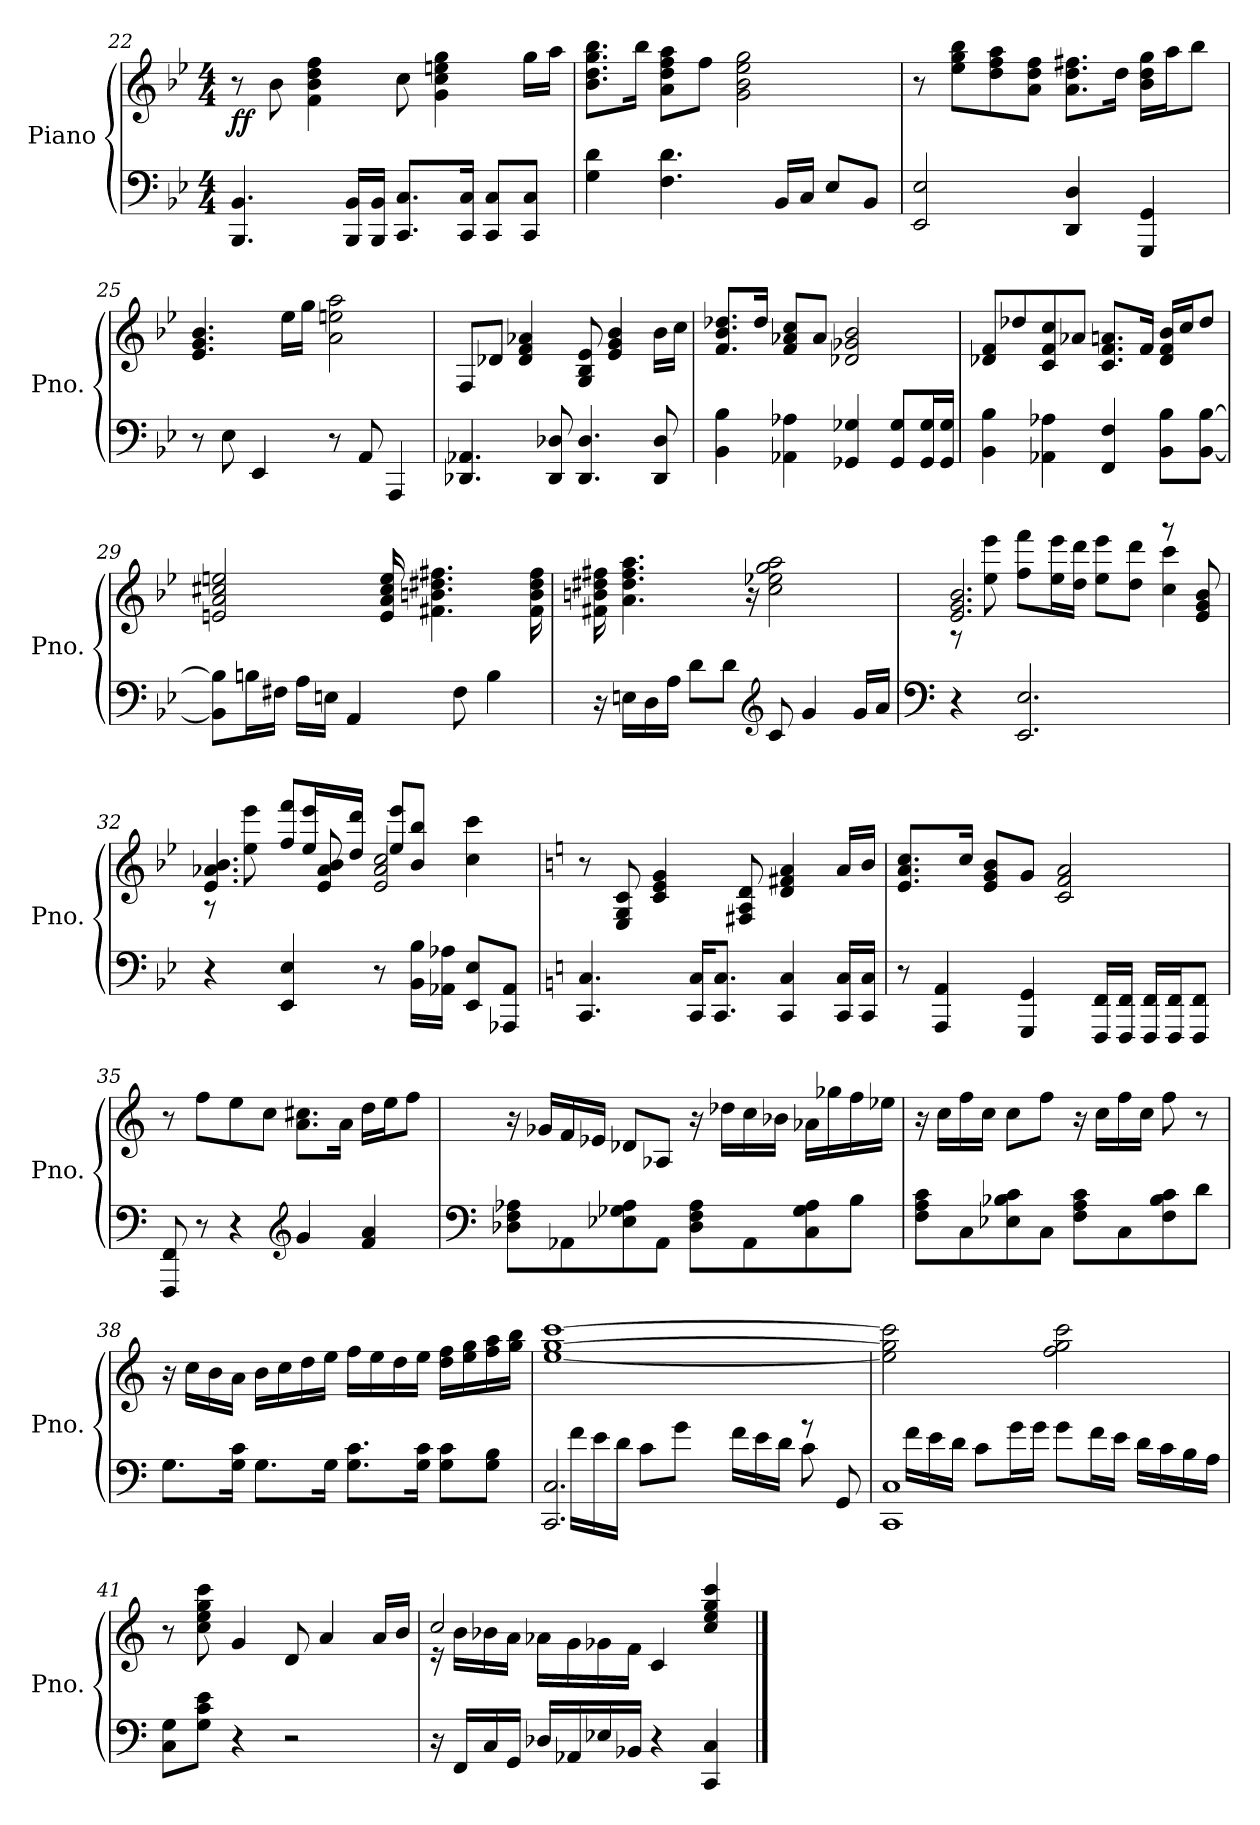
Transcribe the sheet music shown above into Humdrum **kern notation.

**kern	**kern	**dynam
*part1	*part1	*part1
*staff2	*staff1	*staff1/2
*I"Piano	*	*
*I'Pno.	*	*
*clefF4	*clefG2	*
*k[b-e-]	*k[b-e-]	*
*M4/4	*M4/4	*
=22	=22	=22
!	!	!LO:DY:b
4.BBB-/ 4.BB-/	8r	ff
.	8b-\	.
.	4f\ 4b-\ 4dd\ 4ff\	.
16BBB-/ 16BB-/LL	.	.
16BBB-/ 16BB-/JJ	.	.
8.CC/ 8.C/L	8cc\	.
.	4g\ 4cc\ 4een\ 4gg\	.
16CC/ 16C/Jk	.	.
8CC/ 8C/L	.	.
8CC/ 8C/J	16gg\LL	.
.	16aa\JJ	.
=23	=23	=23
4G\ 4d\	8.b-\ 8.dd\ 8.gg\ 8.bb-\L	.
.	16bb-\Jk	.
4.F\ 4.d\	8a\ 8dd\ 8ff\ 8aa\L	.
.	8ff\J	.
.	2g\ 2b-\ 2ee-\ 2gg\	.
16BB-/LL	.	.
16C/JJ	.	.
8E-/L	.	.
8BB-/J	.	.
!!LO:LB:g=z
=24	=24	=24
2EE-/ 2E-/	8r	.
.	8ee-\ 8gg\ 8bb-\L	.
.	8dd\ 8ff\ 8aa\	.
.	8a\ 8dd\ 8ff\J	.
4DD/ 4D/	8.a\ 8.dd\ 8.ff#X\L	.
.	16dd\Jk	.
4GGG/ 4GG/	16b-\ 16dd\ 16gg\LL	.
.	16aa\J	.
.	8bb-\J	.
=25	=25	=25
8r	4.e-/ 4.g/ 4.b-/	.
8E-\	.	.
4EE-/	.	.
.	16ee-\LL	.
.	16gg\JJ	.
8r	2a\ 2een\ 2aa\	.
8AA/	.	.
4AAA/	.	.
=26	=26	=26
4.DD-X/ 4.AA-X/	8F/L	.
.	8d-X/J	.
.	4d-/ 4f/ 4a-X/	.
8DD-/ 8D-X/	.	.
4.DD-/ 4.D-/	8G/ 8B-/ 8e-/	.
.	4e-/ 4g/ 4b-/	.
8DD-/ 8D-/	16b-\LL	.
.	16cc\JJ	.
=27	=27	=27
4BB-\ 4B-\	8.f/ 8.b-/ 8.dd-X/L	.
.	16dd-/Jk	.
4AA-X\ 4A-X\	8f/ 8a-X/ 8cc/L	.
.	8a-/J	.
4GG-X/ 4G-X/	2d-X/ 2g-X/ 2b-/	.
8GG-/ 8G-/L	.	.
16GG-/ 16G-/L	.	.
16GG-/ 16G-/JJ	.	.
!!LO:LB:g=z
=28	=28	=28
4BB-\ 4B-\	8d-X/ 8f/L	.
.	8dd-X/	.
4AA-X\ 4A-X\	8c/ 8f/ 8cc/	.
.	8a-X/J	.
4FF/ 4F/	8.c/ 8.f/ 8.an/L	.
.	16f/Jk	.
8BB-\ 8B-\L	16d-/ 16f/ 16b-/LL	.
.	16cc/J	.
[8BB-\ [8B-\J	8dd-/J	.
=29	=29	=29
8BB-\] 8B-\]L	2en/ 2a/ 2cc#X/ 2een/	.
16Bn\L	.	.
16F#X\JJ	.	.
16A\LL	.	.
16En\JJ	.	.
4AA/	.	.
.	16e/ 16a/ 16cc#/ 16ee/	.
.	4.f#X\ 4.bn\ 4.dd#X\ 4.ff#X\	.
8F#\	.	.
4B\	.	.
.	16f#\ 16b\ 16dd#\ 16ff#\	.
=30	=30	=30
16r	16f#X\ 16bn\ 16dd#X\ 16ff#X\	.
16En\LL	4.a\ 4.dd#\ 4.ff#\ 4.aa\	.
16D\	.	.
16A\JJ	.	.
8d\L	.	.
8d\J	.	.
.	16r	.
*clefG2	*	*
8c/	2cc\ 2ee-X\ 2gg\ 2aa\	.
4g/	.	.
16g/LL	.	.
16a/JJ	.	.
!!LO:LB:g=z
=31	=31	=31
*clefF4	*	*
*	*^	*
4r	2.e-/ 2.g/ 2.b-/	8r	.
.	.	8ee-\ 8eee-\	.
2.EE-/ 2.E-/	.	8ff\ 8fff\L	.
.	.	16ee-\ 16eee-\L	.
.	.	16dd\ 16ddd\JJ	.
.	.	8ee-\ 8eee-\L	.
.	.	8dd\ 8ddd\J	.
.	8r	4cc\ 4ccc\	.
.	8e-/ 8g/ 8b-/	.	.
=32	=32	=32	=32
4r	4.e-/ 4.a-X/ 4.b-/	8r	.
.	.	8ee-\ 8eee-\	.
4EE-/ 4E-/	.	8ff/ 8fff/L	.
.	8e-/ 8a-/ 8b-/	16ee-/ 16eee-/L	.
.	.	16dd/ 16ddd/JJ	.
8r	2e-/ 2a-/ 2cc/	8ee-/ 8eee-/L	.
16BB-\ 16B-\LL	.	8b-/ 8bb-/J	.
16AA-X\ 16A-X\JJ	.	.	.
8EE-/ 8E-/L	.	4cc\ 4ccc\	.
8AAA-X/ 8AA-/J	.	.	.
*	*v	*v	*
=33	=33	=33
*k[]	*k[]	*
4.CC/ 4.C/	8r	.
.	8E/ 8G/ 8c/	.
.	4c/ 4e/ 4g/	.
16CC/ 16C/KL	.	.
8.CC/ 8.C/J	.	.
.	8F#X/ 8A/ 8d/	.
4CC/ 4C/	4d/ 4f#X/ 4a/	.
16CC/ 16C/LL	16a/LL	.
16CC/ 16C/JJ	16b/JJ	.
!!LO:PB:g=z
=34	=34	=34
8r	8.e/ 8.a/ 8.cc/L	.
4AAA/ 4AA/	.	.
.	16cc/Jk	.
.	8e/ 8g/ 8b/L	.
4GGG/ 4GG/	8g/J	.
.	2c/ 2f/ 2a/	.
16FFF/ 16FF/LL	.	.
16FFF/ 16FF/JJ	.	.
16FFF/ 16FF/LL	.	.
16FFF/ 16FF/J	.	.
8FFF/ 8FF/J	.	.
=35	=35	=35
8FFF/ 8FF/	8r	.
8r	8ff\L	.
4r	8ee\	.
.	8cc\J	.
*clefG2	*	*
4g/	8.a\ 8.cc#X\L	.
.	16a\Jk	.
4f/ 4a/	16dd\LL	.
.	16ee\J	.
.	8ff\J	.
=36	=36	=36
*clefF4	*	*
8D-X\ 8F\ 8A-X\L	16r	.
.	16g-X/LL	.
8AA-X\	16f/	.
.	16e-X/JJ	.
8E-X\ 8G-X\ 8A-\	8d-X/L	.
8AA-\J	8A-X/J	.
8D-\ 8F\ 8A-\L	16r	.
.	16dd-X\LL	.
8AA-\	16cc\	.
.	16b-X\JJ	.
8C\ 8G-\ 8A-\	16a-X\LL	.
.	16gg-X\	.
8B\J	16ff\	.
.	16ee-X\JJ	.
!!LO:LB:g=z
=37	=37	=37
8F\ 8A\ 8c\L	16r	.
.	16cc\LL	.
8C\	16ff\	.
.	16cc\JJ	.
8E-X\ 8B-X\ 8c\	8cc\L	.
8C\J	8ff\J	.
8F\ 8A\ 8c\L	16r	.
.	16cc\LL	.
8C\	16ff\	.
.	16cc\JJ	.
8F\ 8B-\ 8c\	8ff\	.
8d\J	8r	.
=38	=38	=38
8.G\L	16r	.
.	16cc\LL	.
.	16b\	.
16G\ 16c\Jk	16a\JJ	.
8.G\L	16b\LL	.
.	16cc\	.
.	16dd\	.
16G\Jk	16ee\JJ	.
8.G\ 8.c\L	16ff\LL	.
.	16ee\	.
.	16dd\	.
16G\ 16c\Jk	16ee\JJ	.
8G\ 8c\L	16dd\ 16ff\LL	.
.	16ee\ 16gg\	.
8G\ 8B\J	16ff\ 16aa\	.
.	16gg\ 16bb\JJ	.
=39	=39	=39
*^	*	*
2.CC/ 2.C/	16ryy	[1ee [1gg [1ccc	.
.	16f\LL	.	.
.	16e\	.	.
.	16d\JJ	.	.
.	8c\L	.	.
.	8g\J	.	.
.	16ryy	.	.
.	16f\LL	.	.
.	16e\	.	.
.	16d\JJ	.	.
8r	8c\	.	.
8GG/	8ryy	.	.
!!LO:LB:g=z
=40	=40	=40	=40
1CC 1C	16ryy	2ee\] 2gg\] 2ccc\]	.
.	16f\LL	.	.
.	16e\	.	.
.	16d\JJ	.	.
.	8c\L	.	.
.	16g\L	.	.
.	16g\JJ	.	.
.	8g\L	2ff\ 2gg\ 2ccc\	.
.	16f\L	.	.
.	16e\JJ	.	.
.	16d\LL	.	.
.	16c\	.	.
.	16B\	.	.
.	16A\JJ	.	.
*v	*v	*	*
=41	=41	=41
8C\ 8G\L	8r	.
8G\ 8c\ 8e\J	8cc\ 8ee\ 8gg\ 8ccc\	.
4r	4g/	.
2r	8d/	.
.	4a/	.
.	16a/LL	.
.	16b/JJ	.
=42	=42	=42
*	*^	*
16r	2cc/	16r	.
16FF/LL	.	16b\LL	.
16C/	.	16b-X\	.
16GG/JJ	.	16a\JJ	.
16D-X/LL	.	16a-X\LL	.
16AA-X/	.	16g\	.
16E-X/	.	16g-X\	.
16BB-X/JJ	.	16f\JJ	.
4r	4c/	4ryy	.
4CC/ 4C/	4cc/ 4ee/ 4gg/ 4ccc/	4ryy	.
*	*v	*v	*
==	==	==
*-	*-	*-
